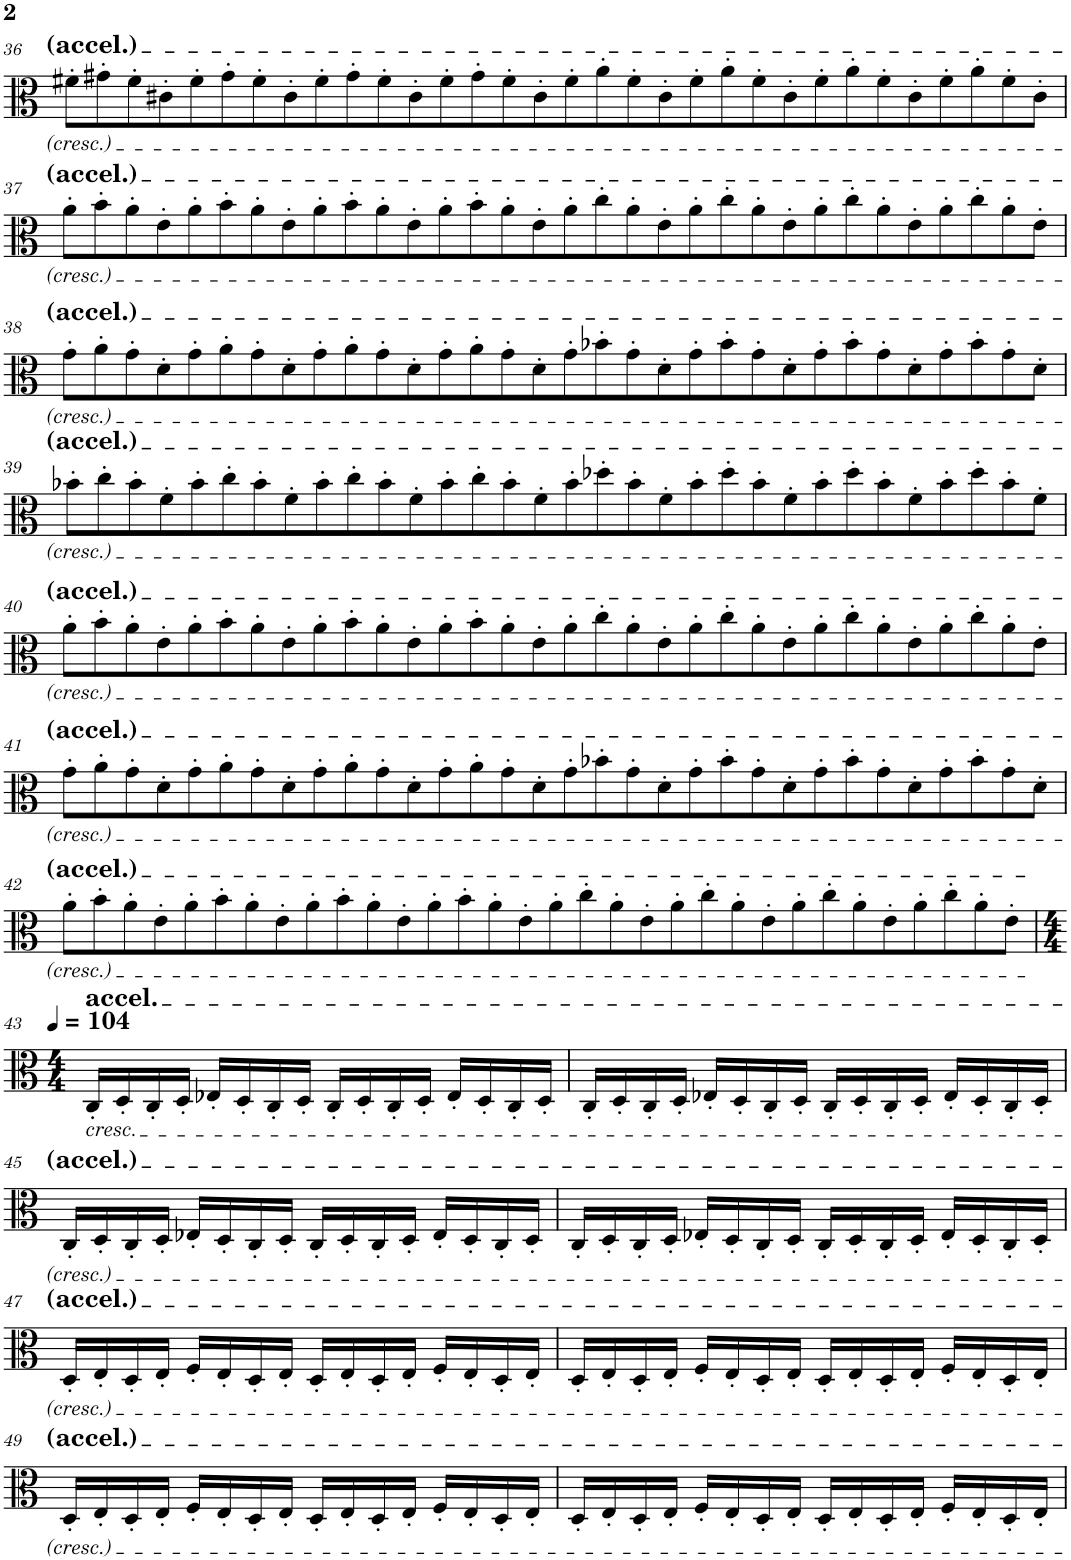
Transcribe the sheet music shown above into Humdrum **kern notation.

**kern
*part1
*staff1
*I"Viola
*I'Vla.
!!LO:PB:g=z
*clefC3
*k[]
*M16/4
=36
8f#X'\L
8g#X'\
8f#'\
8c#X'\
8f#'\
8g#'\
8f#'\
8c#'\
8f#'\
8g#'\
8f#'\
8c#'\
8f#'\
8g#'\
8f#'\
8c#'\
8f#'\
8a'\
8f#'\
8c#'\
8f#'\
8a'\
8f#'\
8c#'\
8f#'\
8a'\
8f#'\
8c#'\
8f#'\
8a'\
8f#'\
8c#'\J
!!LO:LB:g=z
=37
8a'\L
8b'\
8a'\
8e'\
8a'\
8b'\
8a'\
8e'\
8a'\
8b'\
8a'\
8e'\
8a'\
8b'\
8a'\
8e'\
8a'\
8cc'\
8a'\
8e'\
8a'\
8cc'\
8a'\
8e'\
8a'\
8cc'\
8a'\
8e'\
8a'\
8cc'\
8a'\
8e'\J
!!LO:LB:g=z
=38
8g'\L
8a'\
8g'\
8d'\
8g'\
8a'\
8g'\
8d'\
8g'\
8a'\
8g'\
8d'\
8g'\
8a'\
8g'\
8d'\
8g'\
8b-X'\
8g'\
8d'\
8g'\
8b-'\
8g'\
8d'\
8g'\
8b-'\
8g'\
8d'\
8g'\
8b-'\
8g'\
8d'\J
!!LO:LB:g=z
=39
8b-X'\L
8cc'\
8b-'\
8f'\
8b-'\
8cc'\
8b-'\
8f'\
8b-'\
8cc'\
8b-'\
8f'\
8b-'\
8cc'\
8b-'\
8f'\
8b-'\
8dd-X'\
8b-'\
8f'\
8b-'\
8dd-'\
8b-'\
8f'\
8b-'\
8dd-'\
8b-'\
8f'\
8b-'\
8dd-'\
8b-'\
8f'\J
!!LO:LB:g=z
=40
8a'\L
8b'\
8a'\
8e'\
8a'\
8b'\
8a'\
8e'\
8a'\
8b'\
8a'\
8e'\
8a'\
8b'\
8a'\
8e'\
8a'\
8cc'\
8a'\
8e'\
8a'\
8cc'\
8a'\
8e'\
8a'\
8cc'\
8a'\
8e'\
8a'\
8cc'\
8a'\
8e'\J
!!LO:LB:g=z
=41
8g'\L
8a'\
8g'\
8d'\
8g'\
8a'\
8g'\
8d'\
8g'\
8a'\
8g'\
8d'\
8g'\
8a'\
8g'\
8d'\
8g'\
8b-X'\
8g'\
8d'\
8g'\
8b-'\
8g'\
8d'\
8g'\
8b-'\
8g'\
8d'\
8g'\
8b-'\
8g'\
8d'\J
!!LO:LB:g=z
=42
8a'\L
8b'\
8a'\
8e'\
8a'\
8b'\
8a'\
8e'\
8a'\
8b'\
8a'\
8e'\
8a'\
8b'\
8a'\
8e'\
8a'\
8cc'\
8a'\
8e'\
8a'\
8cc'\
8a'\
8e'\
8a'\
8cc'\
8a'\
8e'\
8a'\
8cc'\
8a'\
8e'\J
!!LO:LB:g=z
=43
*M4/4
*MM104
!LO:TX:b:i:t=cresc.
!LO:TX:a:t=accel.
16C'/LL
16D'/
16C'/
16D'/JJ
16E-X'/LL
16D'/
16C'/
16D'/JJ
16C'/LL
16D'/
16C'/
16D'/JJ
16E-'/LL
16D'/
16C'/
16D'/JJ
=44
16C'/LL
16D'/
16C'/
16D'/JJ
16E-X'/LL
16D'/
16C'/
16D'/JJ
16C'/LL
16D'/
16C'/
16D'/JJ
16E-'/LL
16D'/
16C'/
16D'/JJ
!!LO:LB:g=z
=45
16C'/LL
16D'/
16C'/
16D'/JJ
16E-X'/LL
16D'/
16C'/
16D'/JJ
16C'/LL
16D'/
16C'/
16D'/JJ
16E-'/LL
16D'/
16C'/
16D'/JJ
=46
16C'/LL
16D'/
16C'/
16D'/JJ
16E-X'/LL
16D'/
16C'/
16D'/JJ
16C'/LL
16D'/
16C'/
16D'/JJ
16E-'/LL
16D'/
16C'/
16D'/JJ
!!LO:LB:g=z
=47
16D'/LL
16E'/
16D'/
16E'/JJ
16F'/LL
16E'/
16D'/
16E'/JJ
16D'/LL
16E'/
16D'/
16E'/JJ
16F'/LL
16E'/
16D'/
16E'/JJ
=48
16D'/LL
16E'/
16D'/
16E'/JJ
16F'/LL
16E'/
16D'/
16E'/JJ
16D'/LL
16E'/
16D'/
16E'/JJ
16F'/LL
16E'/
16D'/
16E'/JJ
!!LO:LB:g=z
=49
16D'/LL
16E'/
16D'/
16E'/JJ
16F'/LL
16E'/
16D'/
16E'/JJ
16D'/LL
16E'/
16D'/
16E'/JJ
16F'/LL
16E'/
16D'/
16E'/JJ
=50
16D'/LL
16E'/
16D'/
16E'/JJ
16F'/LL
16E'/
16D'/
16E'/JJ
16D'/LL
16E'/
16D'/
16E'/JJ
16F'/LL
16E'/
16D'/
16E'/JJ
=
*-
